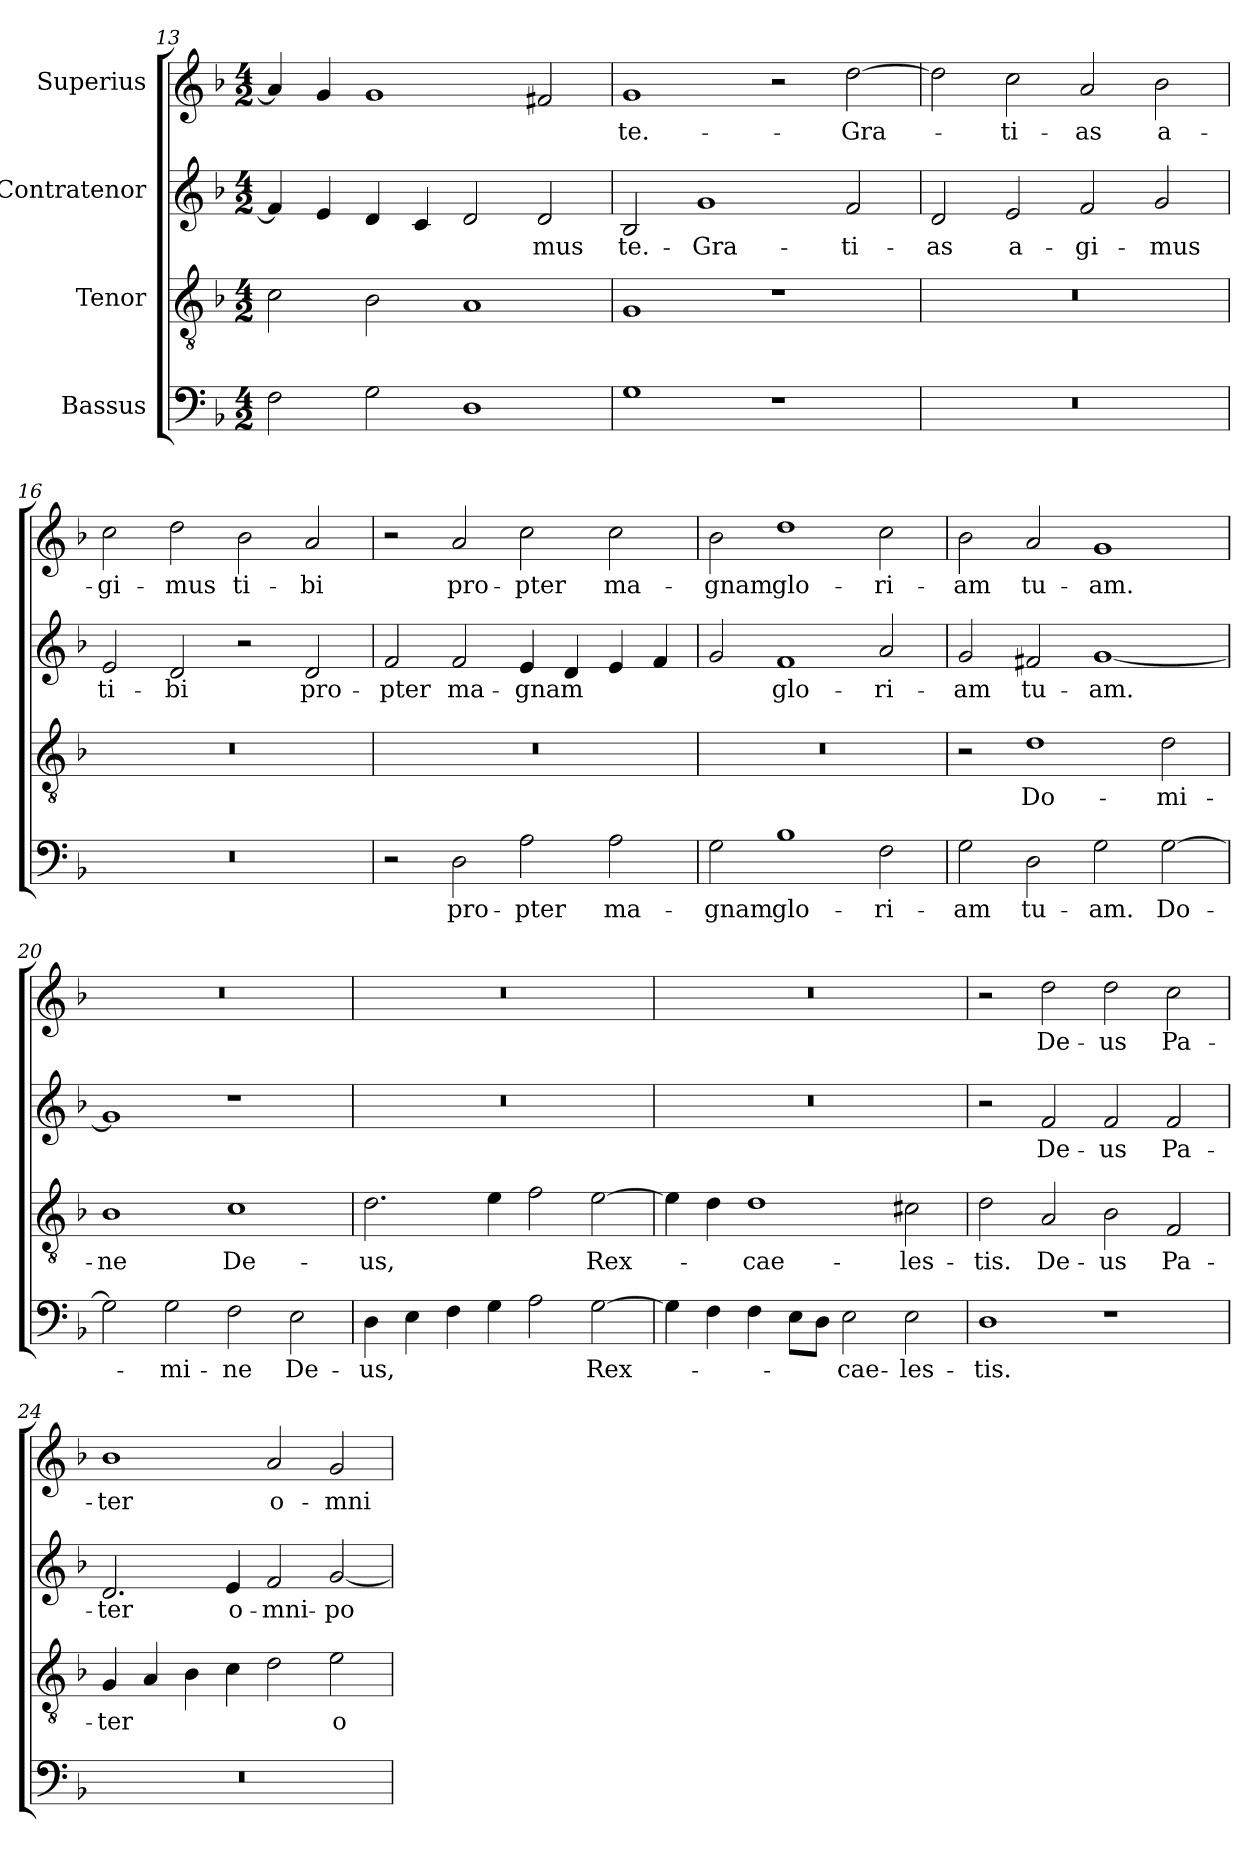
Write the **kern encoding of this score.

**kern	**text	**kern	**text	**kern	**text	**kern	**text
*part4	*part4	*part3	*part3	*part2	*part2	*part1	*part1
*staff4	*staff4	*staff3	*staff3	*staff2	*staff2	*staff1	*staff1
*I"Bassus	*	*I"Tenor	*	*I"Contratenor	*	*I"Superius	*
*clefF4	*	*clefGv2	*	*clefG2	*	*clefG2	*
*k[b-]	*	*k[b-]	*	*k[b-]	*	*k[b-]	*
*M4/2	*	*M4/2	*	*M4/2	*	*M4/2	*
=13	=13	=13	=13	=13	=13	=13	=13
2F\	.	2c\	.	4f/]	.	4a/]	.
.	.	.	.	4e/	.	4g/	.
2G\	.	2B-\	.	4d/	.	1g/	.
.	.	.	.	4c/	.	.	.
1D\	.	1A/	.	2d/	.	.	.
.	.	.	.	2d/	-mus	2f#X/	.
=14	=14	=14	=14	=14	=14	=14	=14
1G\	.	1G/	.	2B-/	te.-	1g/	te.-
.	.	.	.	1g/	Gra-	.	.
1r	.	1r	.	.	.	2r	.
.	.	.	.	2f/	-ti-	[2dd\	Gra-
=15	=15	=15	=15	=15	=15	=15	=15
0r	.	0r	.	2d/	-as	2dd\]	.
.	.	.	.	2e/	a-	2cc\	-ti-
.	.	.	.	2f/	-gi-	2a/	-as
.	.	.	.	2g/	-mus	2b-\	a-
=16	=16	=16	=16	=16	=16	=16	=16
0r	.	0r	.	2e/	ti-	2cc\	-gi-
.	.	.	.	2d/	-bi	2dd\	-mus
.	.	.	.	2r	.	2b-\	ti-
.	.	.	.	2d/	pro-	2a/	-bi
=17	=17	=17	=17	=17	=17	=17	=17
2r	.	0r	.	2f/	-pter	2r	.
2D\	pro-	.	.	2f/	ma-	2a/	pro-
2A\	-pter	.	.	4e/	-gnam	2cc\	-pter
.	.	.	.	4d/	.	.	.
2A\	ma-	.	.	4e/	.	2cc\	ma-
.	.	.	.	4f/	.	.	.
=18	=18	=18	=18	=18	=18	=18	=18
2G\	-gnam	0r	.	2g/	.	2b-\	-gnam
1B-\	glo-	.	.	1f/	glo-	1dd\	glo-
2F\	-ri-	.	.	2a/	-ri-	2cc\	-ri-
=19	=19	=19	=19	=19	=19	=19	=19
2G\	-am	2r	.	2g/	-am	2b-\	-am
2D\	tu-	1d\	Do-	2f#X/	tu-	2a/	tu-
2G\	-am.	.	.	[1g/	-am.	1g/	-am.
[2G\	Do-	2d\	-mi-	.	.	.	.
=20	=20	=20	=20	=20	=20	=20	=20
2G\]	.	1B-\	-ne	1g/]	.	0r	.
2G\	-mi-	.	.	.	.	.	.
2F\	-ne	1c\	De-	1r	.	.	.
2E\	De-	.	.	.	.	.	.
=21	=21	=21	=21	=21	=21	=21	=21
4D\	-us,	2.d\	-us,	0r	.	0r	.
4E\	.	.	.	.	.	.	.
4F\	.	.	.	.	.	.	.
4G\	.	4e\	.	.	.	.	.
2A\	.	2f\	.	.	.	.	.
[2G\	Rex-	[2e\	Rex-	.	.	.	.
=22	=22	=22	=22	=22	=22	=22	=22
4G\]	.	4e\]	.	0r	.	0r	.
4F\	.	4d\	.	.	.	.	.
4F\	.	1d\	cae-	.	.	.	.
8E\L	.	.	.	.	.	.	.
8D\J	.	.	.	.	.	.	.
2E\	cae-	.	.	.	.	.	.
2E\	-les-	2c#X\	-les-	.	.	.	.
=23	=23	=23	=23	=23	=23	=23	=23
1D\	-tis.	2d\	-tis.	2r	.	2r	.
.	.	2A/	De-	2f/	De-	2dd\	De-
1r	.	2B-\	-us	2f/	-us	2dd\	-us
.	.	2F/	Pa-	2f/	Pa-	2cc\	Pa-
=24	=24	=24	=24	=24	=24	=24	=24
0r	.	4G/	-ter	2.d/	-ter	1b-\	-ter
.	.	4A/	.	.	.	.	.
.	.	4B-\	.	.	.	.	.
.	.	4c\	.	4e/	o-	.	.
.	.	2d\	.	2f/	-mni-	2a/	o-
.	.	2e\	o-	[2g/	-po-	2g/	-mni-
=	=	=	=	=	=	=	=
*-	*-	*-	*-	*-	*-	*-	*-
